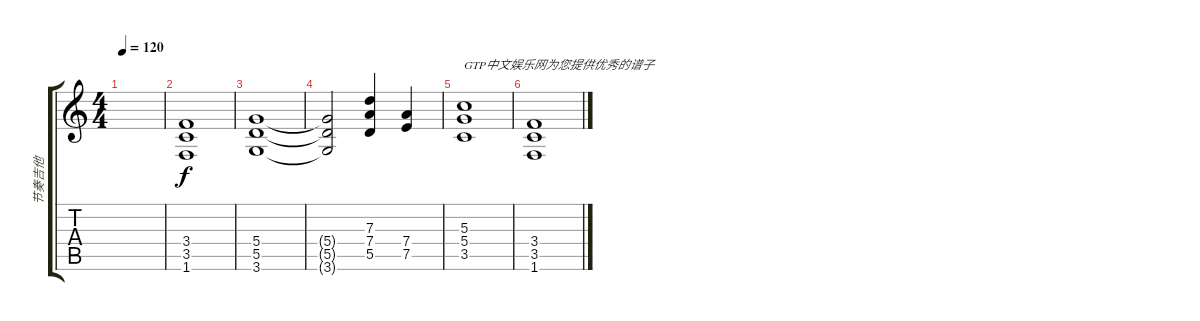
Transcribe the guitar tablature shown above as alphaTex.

\track ("节奏吉他" "节奏吉他") {instrument distortionguitar}
\staff {score tabs}
\tuning (E4 B3 G3 D3 A2 E2) {hide}
\ts (4 4)
\tempo 120
\tempo 70
\tempo 120
\clef g2
\ks c
|
(3.4 3.5 1.6).1 |
(5.4 5.5 3.6).1 |
(5.4{t} 5.5{t} 3.6{t}).2 (7.3 7.4 5.5).4 (7.4 7.5).4 |
(5.3 5.4 3.5).1{txt "GTP中文娱乐网为您提供优秀的谱子"} |
(3.4 3.5 1.6).1
